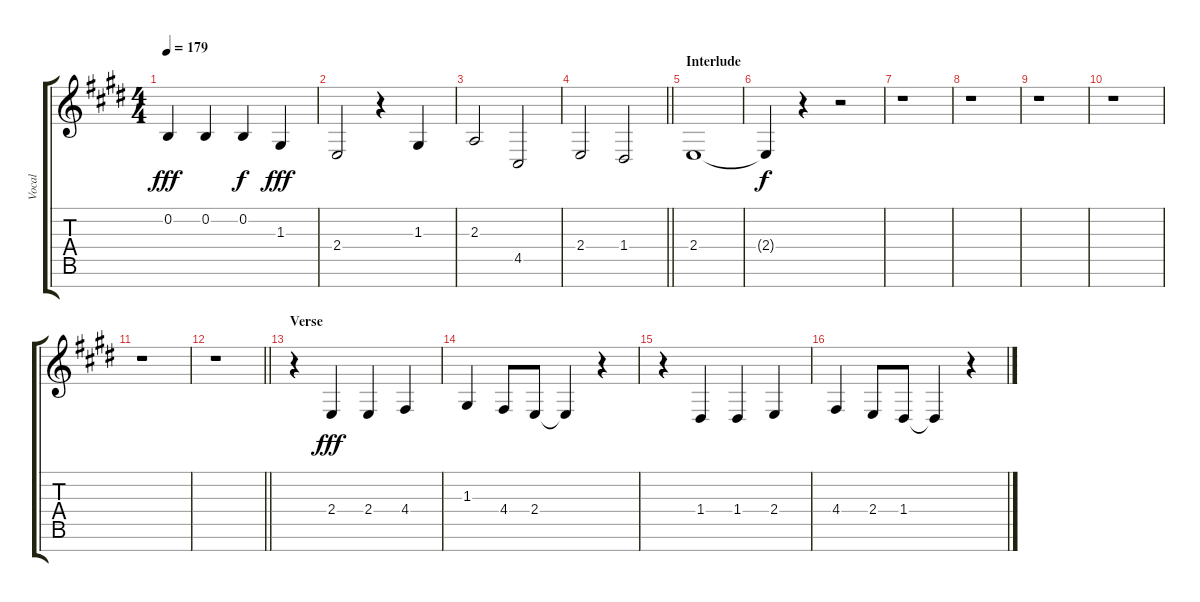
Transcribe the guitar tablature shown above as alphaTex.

\track ("Vocal" "Vocal") {instrument clarinet}
\staff {score tabs}
\tuning (E4 B3 G3 D3 A2 E2 B1) {hide}
\ts (4 4)
\tempo 179
\clef g2
\ks e
0.2.4{dy fff} 0.2.4 0.2.4{dy f} 1.3.4{dy fff} |
2.4.2 r.4 1.3.4 |
2.3.2 4.5.2 |
\barLineRight lightlight
2.4.2 1.4.2 |
\section ("" "Interlude")
2.4.1 |
2.4{t}.4{dy f} r.4 r.2 |
r.1 |
r.1 |
r.1 |
r.1 |
r.1 |
\barLineRight lightlight
r.1 |
\section ("" "Verse")
r.4 2.4.4{dy fff} 2.4.4 4.4.4 |
1.3.4 4.4.8 2.4.8 2.4{t}.4 r.4 |
r.4 1.4.4 1.4.4 2.4.4 |
4.4.4 2.4.8 1.4.8 1.4{t}.4 r.4
